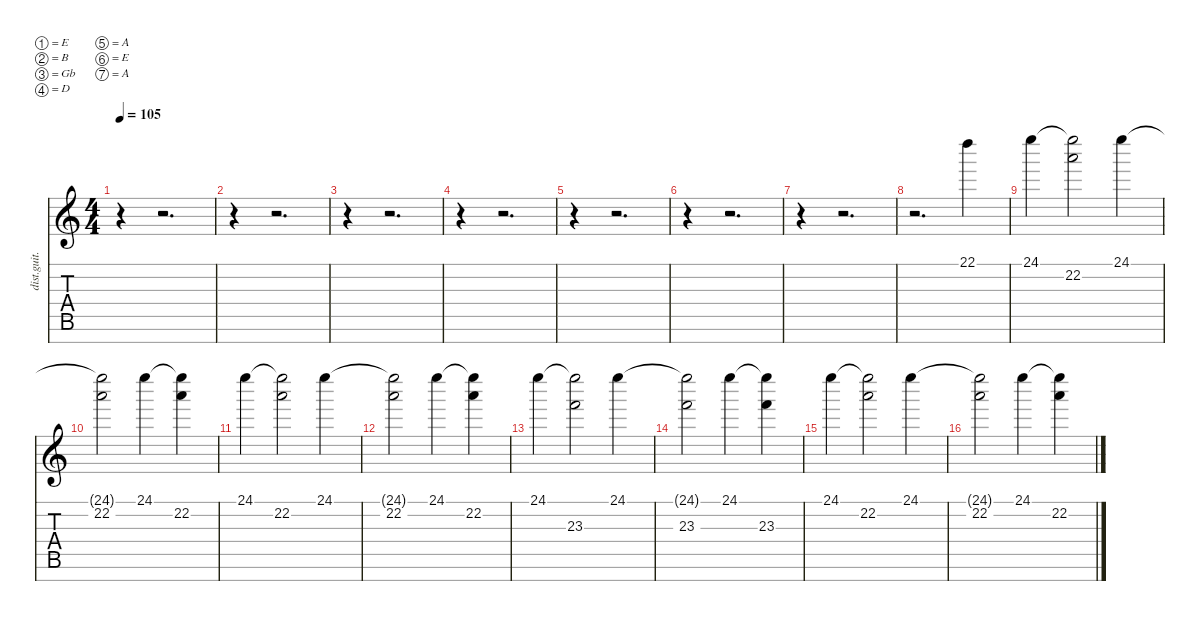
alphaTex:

\defaultSystemsLayout 4
\hideDynamics
\bracketExtendMode nobrackets
\track ("Delay Guitar" "dist.guit.") {instrument distortionguitar}
\staff {score tabs}
\tuning (E4 B3 Gb3 D3 A2 E2 A1)
\ts (4 4)
\tempo 105
\clef g2
\ks c
r.4{dy mf} r.2{d} |
r.4 r.2{d} |
r.4 r.2{d} |
r.4 r.2{d} |
r.4 r.2{d} |
r.4 r.2{d} |
r.4 r.2{d} |
r.2{d} 22.1.4 |
24.1.4 (24.1{t} 22.2).2 24.1.4 |
(24.1{t} 22.2).2 24.1.4 (24.1{t} 22.2).4 |
24.1.4 (24.1{t} 22.2).2 24.1.4 |
(24.1{t} 22.2).2 24.1.4 (24.1{t} 22.2).4 |
24.1.4 (24.1{t} 23.3).2 24.1.4 |
(24.1{t} 23.3).2 24.1.4 (24.1{t} 23.3).4 |
24.1.4 (24.1{t} 22.2).2 24.1.4 |
(24.1{t} 22.2).2 24.1.4 (24.1{t} 22.2).4
